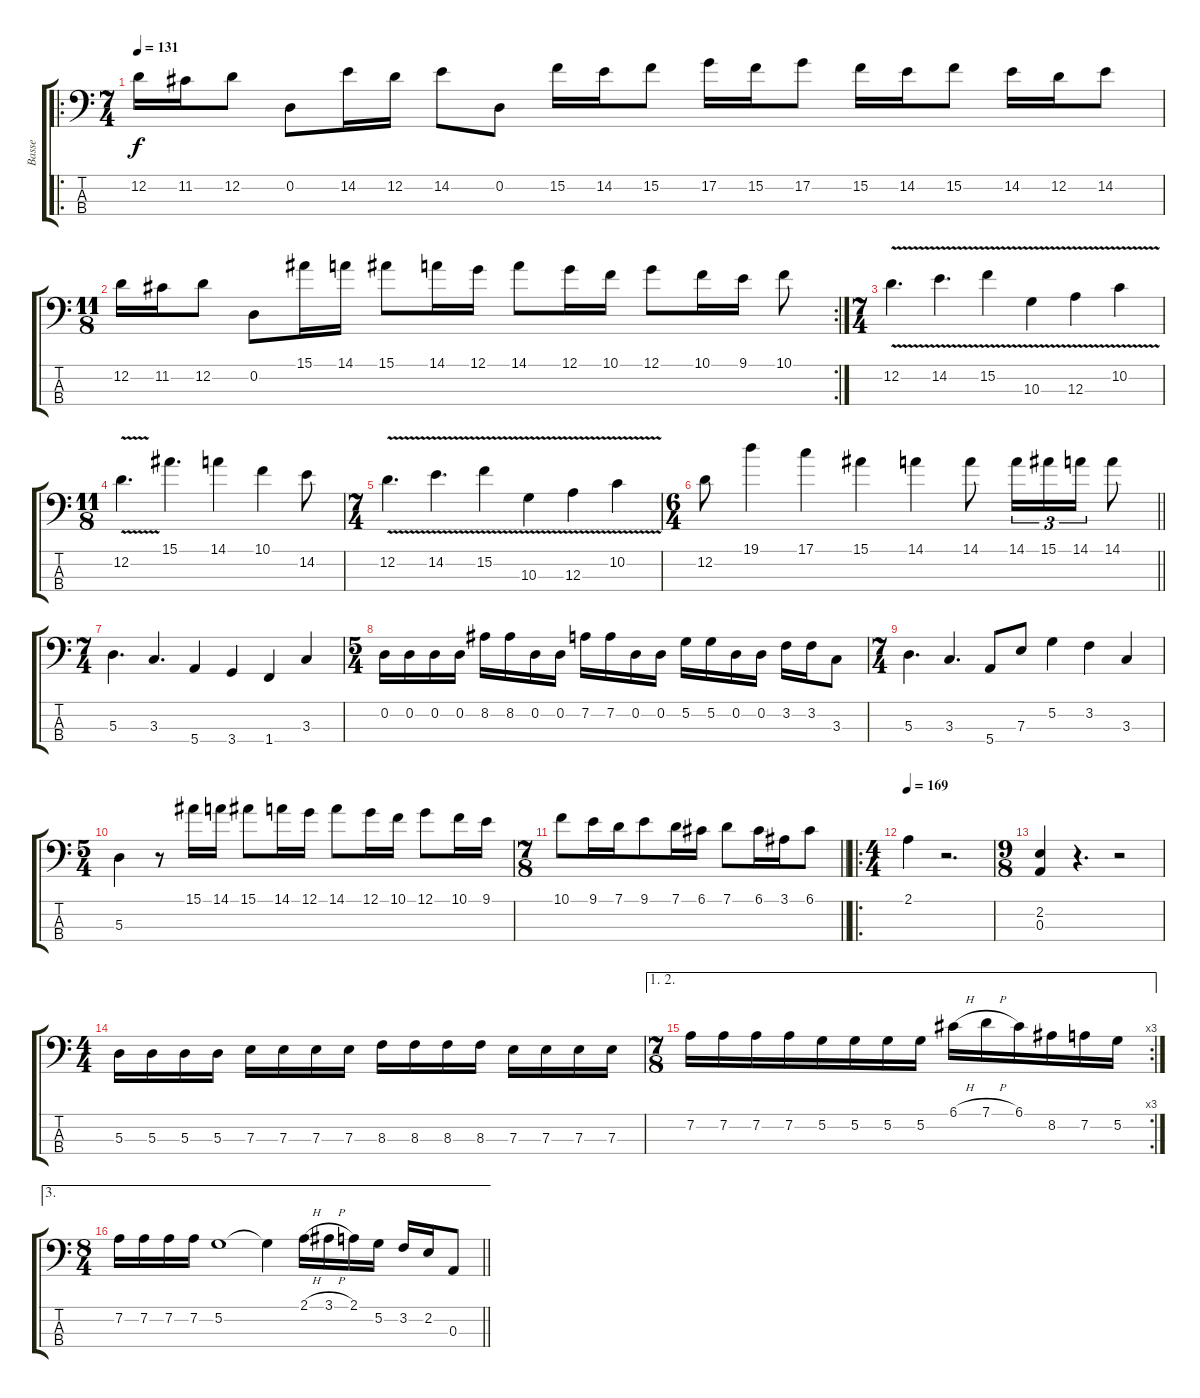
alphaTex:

\track ("Basse" "Basse") {instrument electricbassfinger}
\staff {score tabs}
\tuning (G2 D2 A1 E1) {hide}
\ro
\ts (7 4)
\tempo 131
\clef f4
\ks c
12.2.16{dy f} 11.2.16 12.2.8 0.2.8 14.2.16 12.2.16 14.2.8 0.2.8 15.2.16 14.2.16 15.2.8 17.2.16 15.2.16 17.2.8 15.2.16 14.2.16 15.2.8 14.2.16 12.2.16 14.2.8 |
\rc 2
\ts (11 8)
12.2.16 11.2.16 12.2.8 0.2.8 15.1.16 14.1.16 15.1.8 14.1.16 12.1.16 14.1.8 12.1.16 10.1.16 12.1.8 10.1.16 9.1.16 10.1.8 |
\ts (7 4)
12.2{v}.4{d} 14.2{v}.4{d} 15.2{v}.4 10.3{v}.4 12.3{v}.4 10.2{v}.4 |
\ts (11 8)
12.2{v}.4{d} 15.1.4{d} 14.1.4 10.1.4 14.2.8 |
\ts (7 4)
12.2{v}.4{d} 14.2{v}.4{d} 15.2{v}.4 10.3{v}.4 12.3{v}.4 10.2{v}.4 |
\ts (6 4)
\barLineRight lightlight
12.2.8 19.1.4 17.1.4 15.1.4 14.1.4 14.1.8 14.1.16{tu (3 2)} 15.1.16{tu (3 2)} 14.1.16{tu (3 2)} 14.1.8 |
\ts (7 4)
5.3.4{d} 3.3.4{d} 5.4.4 3.4.4 1.4.4 3.3.4 |
\ts (5 4)
0.2.16 0.2.16 0.2.16 0.2.16 8.2.16 8.2.16 0.2.16 0.2.16 7.2.16 7.2.16 0.2.16 0.2.16 5.2.16 5.2.16 0.2.16 0.2.16 3.2.16 3.2.16 3.3.8 |
\ts (7 4)
5.3.4{d} 3.3.4{d} 5.4.8 7.3.8 5.2.4 3.2.4 3.3.4 |
\ts (5 4)
5.3.4 r.8 15.1.16 14.1.16 15.1.8 14.1.16 12.1.16 14.1.8 12.1.16 10.1.16 12.1.8 10.1.16 9.1.16 |
\ts (7 8)
\barLineRight lightlight
10.1.8 9.1.16 7.1.16 9.1.8 7.1.16 6.1.16 7.1.8 6.1.16 3.1.16 6.1.8 |
\ro
\ts (4 4)
\tempo 169
2.1.4 r.2{d} |
\ts (9 8)
(2.2 0.3).4 r.4{d} r.2 |
\ts (4 4)
5.3.16 5.3.16 5.3.16 5.3.16 7.3.16 7.3.16 7.3.16 7.3.16 8.3.16 8.3.16 8.3.16 8.3.16 7.3.16 7.3.16 7.3.16 7.3.16 |
\ae (1 2)
\rc 3
\ts (7 8)
7.2.16 7.2.16 7.2.16 7.2.16 5.2.16 5.2.16 5.2.16 5.2.16 6.1{h}.16 7.1{h}.16 6.1.16 8.2.16 7.2.16 5.2.16 |
\ae 3
\ts (8 4)
\barLineRight lightlight
7.2.16 7.2.16 7.2.16 7.2.16 5.2.1 5.2{t}.4 2.1{h}.16 3.1{h}.16 2.1.16 5.2.16 3.2.16 2.2.16 0.3.8
